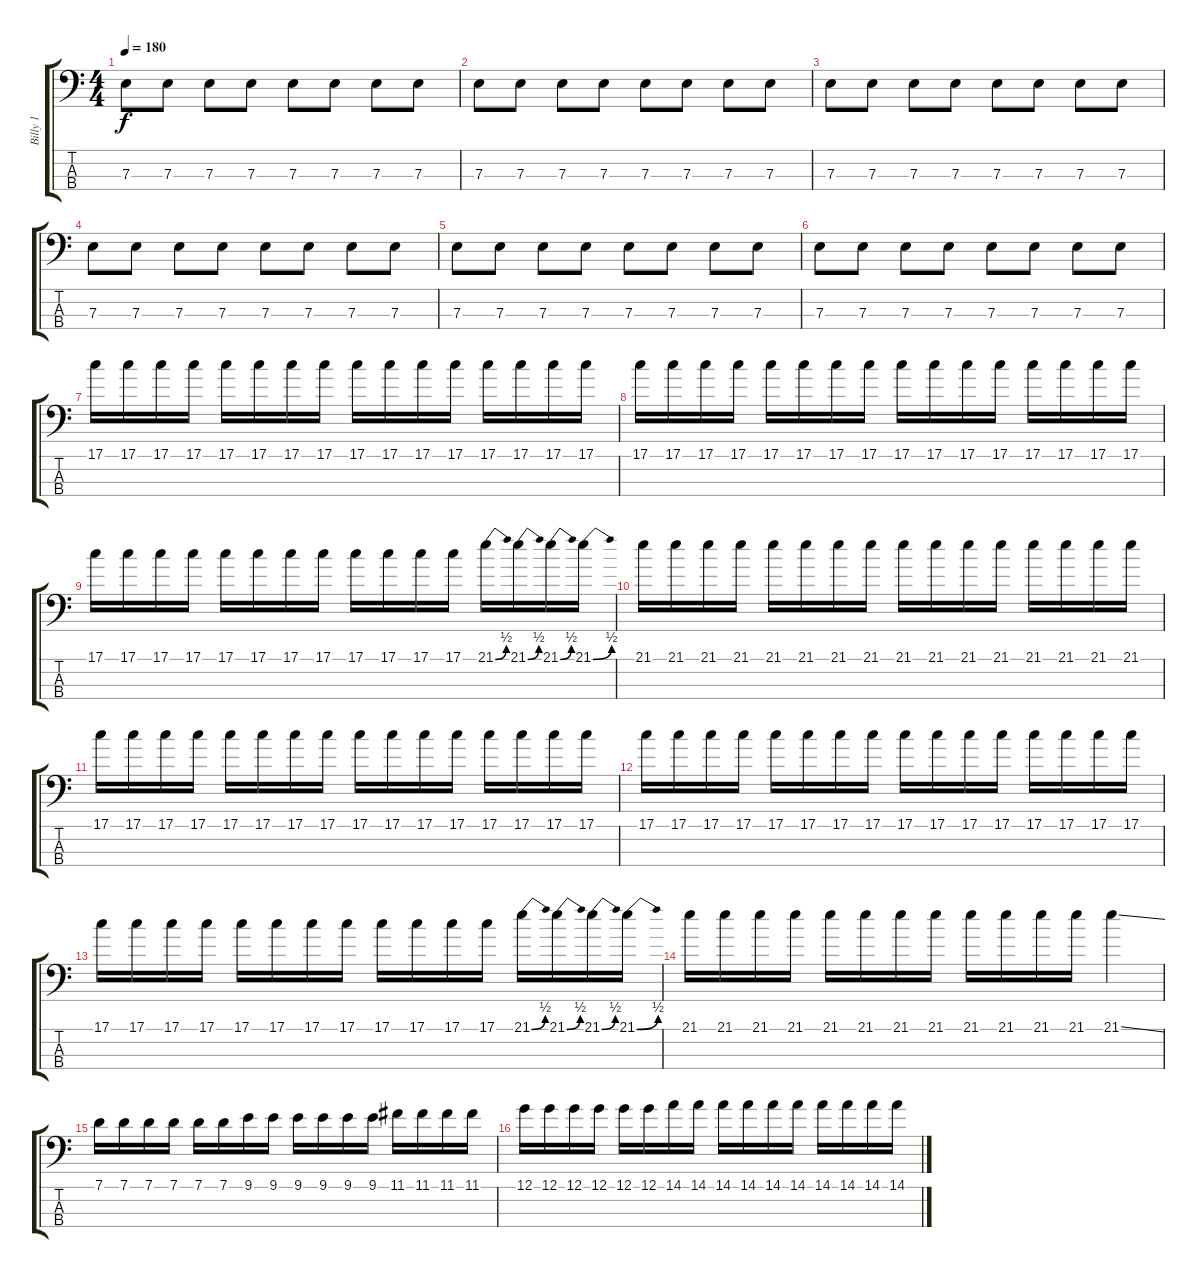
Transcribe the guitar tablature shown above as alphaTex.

\track ("Billy 1" "Billy 1") {instrument electricbassfinger}
\staff {score tabs}
\tuning (G2 D2 A1 E1) {hide}
\ts (4 4)
\tempo 180
\clef f4
\ks c
7.3.8{dy f} 7.3.8 7.3.8 7.3.8 7.3.8 7.3.8 7.3.8 7.3.8 |
7.3.8 7.3.8 7.3.8 7.3.8 7.3.8 7.3.8 7.3.8 7.3.8 |
7.3.8 7.3.8 7.3.8 7.3.8 7.3.8 7.3.8 7.3.8 7.3.8 |
7.3.8 7.3.8 7.3.8 7.3.8 7.3.8 7.3.8 7.3.8 7.3.8 |
7.3.8 7.3.8 7.3.8 7.3.8 7.3.8 7.3.8 7.3.8 7.3.8 |
7.3.8 7.3.8 7.3.8 7.3.8 7.3.8 7.3.8 7.3.8 7.3.8 |
17.1.16 17.1.16 17.1.16 17.1.16 17.1.16 17.1.16 17.1.16 17.1.16 17.1.16 17.1.16 17.1.16 17.1.16 17.1.16 17.1.16 17.1.16 17.1.16 |
17.1.16 17.1.16 17.1.16 17.1.16 17.1.16 17.1.16 17.1.16 17.1.16 17.1.16 17.1.16 17.1.16 17.1.16 17.1.16 17.1.16 17.1.16 17.1.16 |
17.1.16 17.1.16 17.1.16 17.1.16 17.1.16 17.1.16 17.1.16 17.1.16 17.1.16 17.1.16 17.1.16 17.1.16 21.1{be (bend 0 0 60 2)}.16 21.1{be (bend 0 0 60 2)}.16 21.1{be (bend 0 0 60 2)}.16 21.1{be (bend 0 0 60 2)}.16 |
21.1.16 21.1.16 21.1.16 21.1.16 21.1.16 21.1.16 21.1.16 21.1.16 21.1.16 21.1.16 21.1.16 21.1.16 21.1.16 21.1.16 21.1.16 21.1.16 |
17.1.16 17.1.16 17.1.16 17.1.16 17.1.16 17.1.16 17.1.16 17.1.16 17.1.16 17.1.16 17.1.16 17.1.16 17.1.16 17.1.16 17.1.16 17.1.16 |
17.1.16 17.1.16 17.1.16 17.1.16 17.1.16 17.1.16 17.1.16 17.1.16 17.1.16 17.1.16 17.1.16 17.1.16 17.1.16 17.1.16 17.1.16 17.1.16 |
17.1.16 17.1.16 17.1.16 17.1.16 17.1.16 17.1.16 17.1.16 17.1.16 17.1.16 17.1.16 17.1.16 17.1.16 21.1{be (bend 0 0 60 2)}.16 21.1{be (bend 0 0 60 2)}.16 21.1{be (bend 0 0 60 2)}.16 21.1{be (bend 0 0 60 2)}.16 |
21.1.16 21.1.16 21.1.16 21.1.16 21.1.16 21.1.16 21.1.16 21.1.16 21.1.16 21.1.16 21.1.16 21.1.16 21.1{ss}.4 |
7.1.16 7.1.16 7.1.16 7.1.16 7.1.16 7.1.16 9.1.16 9.1.16 9.1.16 9.1.16 9.1.16 9.1.16 11.1.16 11.1.16 11.1.16 11.1.16 |
12.1.16 12.1.16 12.1.16 12.1.16 12.1.16 12.1.16 14.1.16 14.1.16 14.1.16 14.1.16 14.1.16 14.1.16 14.1.16 14.1.16 14.1.16 14.1.16
